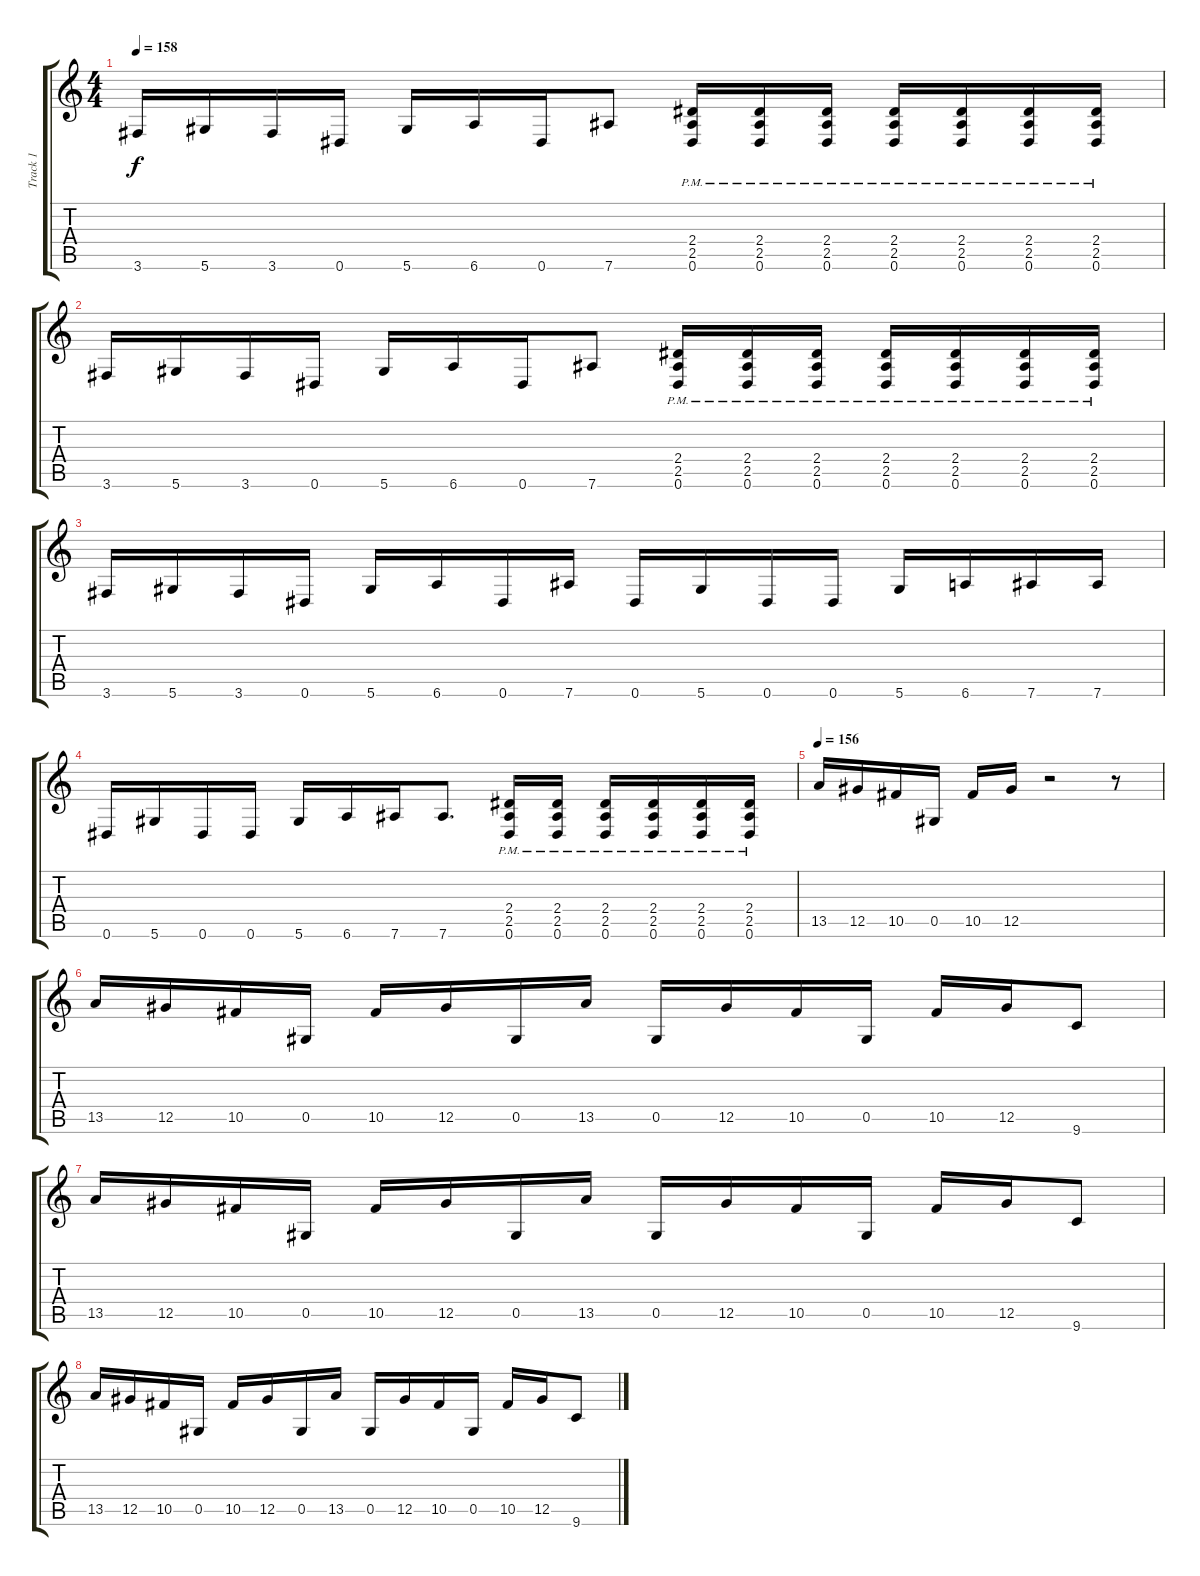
\track ("Track 1" "Track 1") {instrument overdrivenguitar}
\staff {score tabs}
\tuning (Eb4 Bb3 Gb3 Db3 Ab2 Eb2) {hide}
\ts (4 4)
\tempo 158
\clef g2
\ks c
3.6.16{dy f} 5.6.16 3.6.16 0.6.16 5.6.16 6.6.16 0.6.16 7.6.8 (2.4{pm} 2.5{pm} 0.6{pm}).16 (2.4{pm} 2.5{pm} 0.6{pm}).16 (2.4{pm} 2.5{pm} 0.6{pm}).16 (2.4{pm} 2.5{pm} 0.6{pm}).16 (2.4{pm} 2.5{pm} 0.6{pm}).16 (2.4{pm} 2.5{pm} 0.6{pm}).16 (2.4{pm} 2.5{pm} 0.6{pm}).16 |
3.6.16 5.6.16 3.6.16 0.6.16 5.6.16 6.6.16 0.6.16 7.6.8 (2.4{pm} 2.5{pm} 0.6{pm}).16 (2.4{pm} 2.5{pm} 0.6{pm}).16 (2.4{pm} 2.5{pm} 0.6{pm}).16 (2.4{pm} 2.5{pm} 0.6{pm}).16 (2.4{pm} 2.5{pm} 0.6{pm}).16 (2.4{pm} 2.5{pm} 0.6{pm}).16 (2.4{pm} 2.5{pm} 0.6{pm}).16 |
3.6.16 5.6.16 3.6.16 0.6.16 5.6.16 6.6.16 0.6.16 7.6.16 0.6.16 5.6.16 0.6.16 0.6.16 5.6.16 6.6.16 7.6.16 7.6.16 |
0.6.16 5.6.16 0.6.16 0.6.16 5.6.16 6.6.16 7.6.16 7.6.8{d} (2.4{pm} 2.5{pm} 0.6{pm}).16 (2.4{pm} 2.5{pm} 0.6{pm}).16 (2.4{pm} 2.5{pm} 0.6{pm}).16 (2.4{pm} 2.5{pm} 0.6{pm}).16 (2.4{pm} 2.5{pm} 0.6{pm}).16 (2.4{pm} 2.5{pm} 0.6{pm}).16 |
\tempo 156
13.5.16 12.5.16 10.5.16 0.5.16 10.5.16 12.5.16 r.2 r.8 |
13.5.16 12.5.16 10.5.16 0.5.16 10.5.16 12.5.16 0.5.16 13.5.16 0.5.16 12.5.16 10.5.16 0.5.16 10.5.16 12.5.16 9.6.8 |
13.5.16 12.5.16 10.5.16 0.5.16 10.5.16 12.5.16 0.5.16 13.5.16 0.5.16 12.5.16 10.5.16 0.5.16 10.5.16 12.5.16 9.6.8 |
13.5.16 12.5.16 10.5.16 0.5.16 10.5.16 12.5.16 0.5.16 13.5.16 0.5.16 12.5.16 10.5.16 0.5.16 10.5.16 12.5.16 9.6.8
